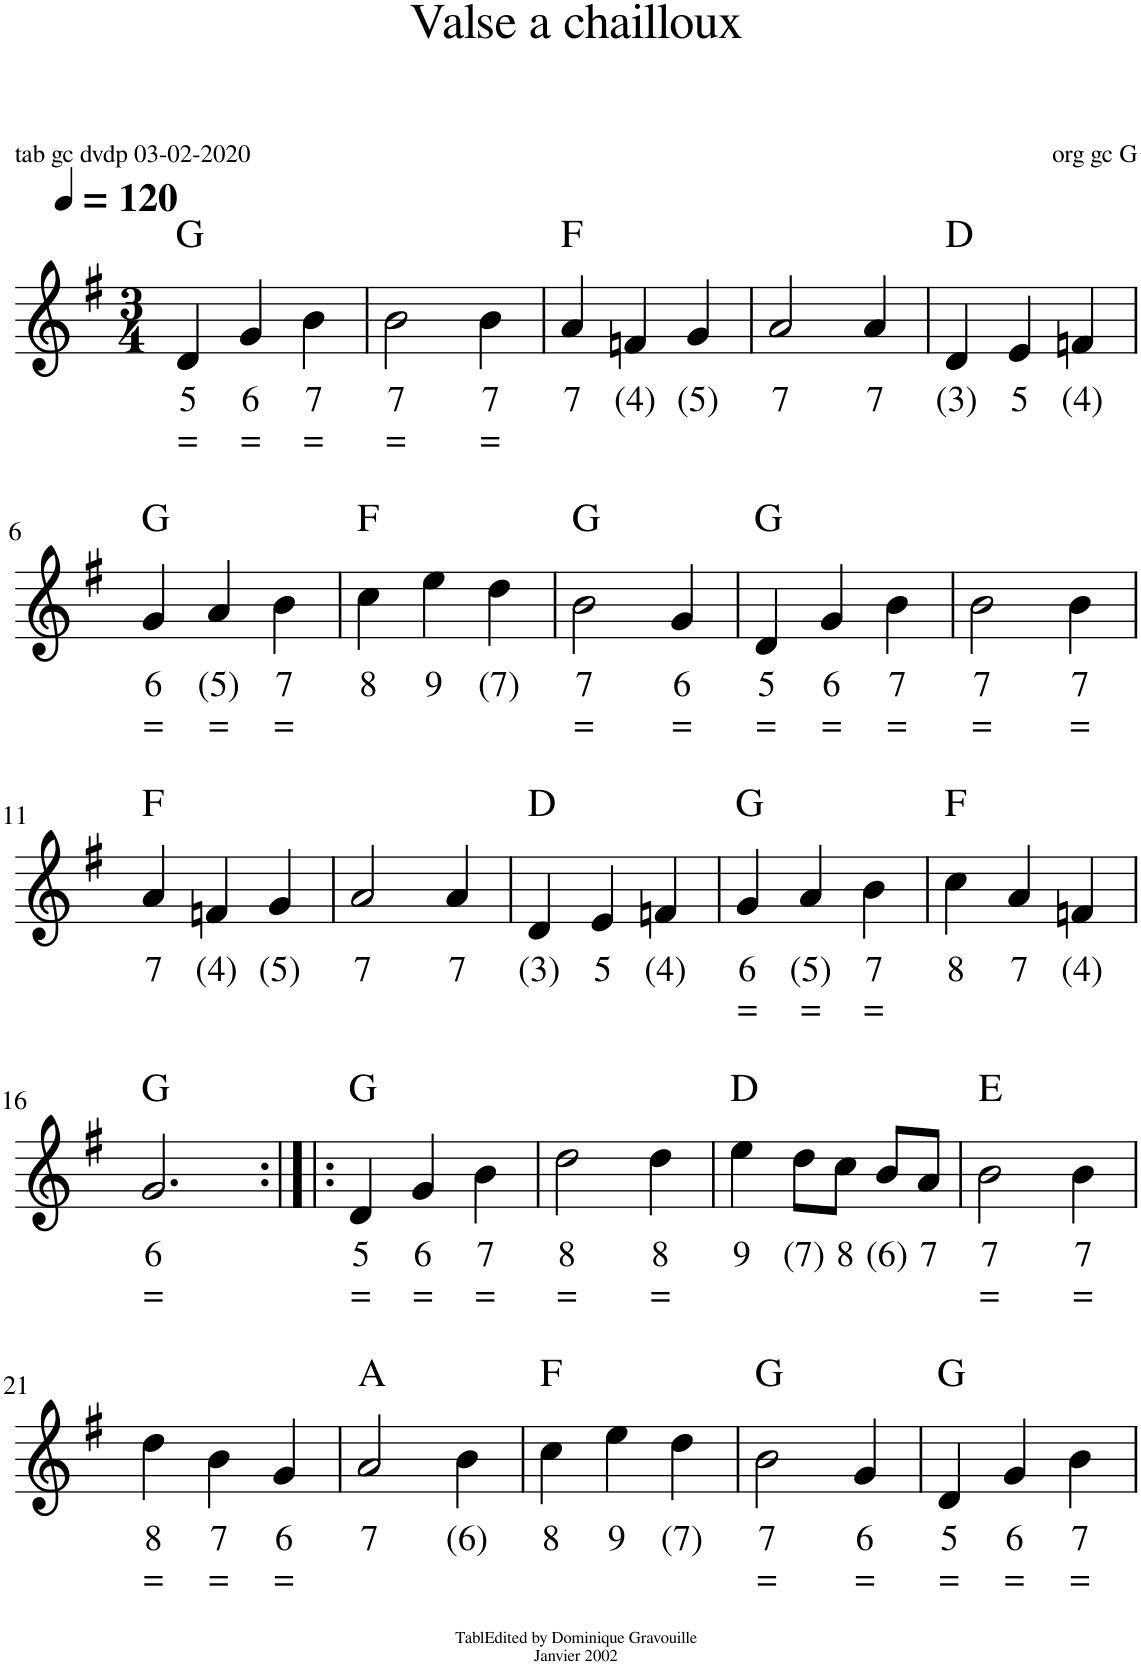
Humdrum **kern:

**kern	**text	**text	**harte
*part1	*part1	*part1	*part1
*staff1	*staff1	*staff1	*
*I"Stem	*	*	*
*clefG2	*	*	*
*k[f#]	*	*	*
*M3/4	*	*	*
*MM120	*	*	*
=1	=1	=1	=1
!	!LO:LY:b	!LO:LY:b	!
4d/	5	=	G:maj
!	!LO:LY:b	!LO:LY:b	!
4g/	6	=	.
!	!LO:LY:b	!LO:LY:b	!
4b\	7	=	.
=2	=2	=2	=2
!	!LO:LY:b	!LO:LY:b	!
2b\	7	=	.
!	!LO:LY:b	!LO:LY:b	!
4b\	7	=	.
=3	=3	=3	=3
!	!LO:LY:b	!	!
4a/	7	.	F:maj
!	!LO:LY:b	!	!
4fn/	(4)	.	.
!	!LO:LY:b	!	!
4g/	(5)	.	.
=4	=4	=4	=4
!	!LO:LY:b	!	!
2a/	7	.	.
!	!LO:LY:b	!	!
4a/	7	.	.
=5	=5	=5	=5
!	!LO:LY:b	!	!
4d/	(3)	.	D:maj
!	!LO:LY:b	!	!
4e/	5	.	.
!	!LO:LY:b	!	!
4fn/	(4)	.	.
!!LO:LB:g=z
=6	=6	=6	=6
!	!LO:LY:b	!LO:LY:b	!
4g/	6	=	G:maj
!	!LO:LY:b	!LO:LY:b	!
4a/	(5)	=	.
!	!LO:LY:b	!LO:LY:b	!
4b\	7	=	.
=7	=7	=7	=7
!	!LO:LY:b	!	!
4cc\	8	.	F:maj
!	!LO:LY:b	!	!
4ee\	9	.	.
!	!LO:LY:b	!	!
4dd\	(7)	.	.
=8	=8	=8	=8
!	!LO:LY:b	!LO:LY:b	!
2b\	7	=	G:maj
!	!LO:LY:b	!LO:LY:b	!
4g/	6	=	.
=9	=9	=9	=9
!	!LO:LY:b	!LO:LY:b	!
4d/	5	=	G:maj
!	!LO:LY:b	!LO:LY:b	!
4g/	6	=	.
!	!LO:LY:b	!LO:LY:b	!
4b\	7	=	.
=10	=10	=10	=10
!	!LO:LY:b	!LO:LY:b	!
2b\	7	=	.
!	!LO:LY:b	!LO:LY:b	!
4b\	7	=	.
!!LO:LB:g=z
=11	=11	=11	=11
!	!LO:LY:b	!	!
4a/	7	.	F:maj
!	!LO:LY:b	!	!
4fn/	(4)	.	.
!	!LO:LY:b	!	!
4g/	(5)	.	.
=12	=12	=12	=12
!	!LO:LY:b	!	!
2a/	7	.	.
!	!LO:LY:b	!	!
4a/	7	.	.
=13	=13	=13	=13
!	!LO:LY:b	!	!
4d/	(3)	.	D:maj
!	!LO:LY:b	!	!
4e/	5	.	.
!	!LO:LY:b	!	!
4fn/	(4)	.	.
=14	=14	=14	=14
!	!LO:LY:b	!LO:LY:b	!
4g/	6	=	G:maj
!	!LO:LY:b	!LO:LY:b	!
4a/	(5)	=	.
!	!LO:LY:b	!LO:LY:b	!
4b\	7	=	.
=15	=15	=15	=15
!	!LO:LY:b	!	!
4cc\	8	.	F:maj
!	!LO:LY:b	!	!
4a/	7	.	.
!	!LO:LY:b	!	!
4fn/	(4)	.	.
!!LO:LB:g=z
=16	=16	=16	=16
!	!LO:LY:b	!LO:LY:b	!
2.g/	6	=	G:maj
=17:|!|:	=17:|!|:	=17:|!|:	=17:|!|:
!	!LO:LY:b	!LO:LY:b	!
4d/	5	=	G:maj
!	!LO:LY:b	!LO:LY:b	!
4g/	6	=	.
!	!LO:LY:b	!LO:LY:b	!
4b\	7	=	.
=18	=18	=18	=18
!	!LO:LY:b	!LO:LY:b	!
2dd\	8	=	.
!	!LO:LY:b	!LO:LY:b	!
4dd\	8	=	.
=19	=19	=19	=19
!	!LO:LY:b	!	!
4ee\	9	.	D:maj
!	!LO:LY:b	!	!
8dd\L	(7)	.	.
!	!LO:LY:b	!	!
8cc\J	8	.	.
!	!LO:LY:b	!	!
8b/L	(6)	.	.
!	!LO:LY:b	!	!
8a/J	7	.	.
=20	=20	=20	=20
!	!LO:LY:b	!LO:LY:b	!
2b\	7	=	E:maj
!	!LO:LY:b	!LO:LY:b	!
4b\	7	=	.
!!LO:LB:g=z
=21	=21	=21	=21
!	!LO:LY:b	!LO:LY:b	!
4dd\	8	=	.
!	!LO:LY:b	!LO:LY:b	!
4b\	7	=	.
!	!LO:LY:b	!LO:LY:b	!
4g/	6	=	.
=22	=22	=22	=22
!	!LO:LY:b	!	!
2a/	7	.	A:maj
!	!LO:LY:b	!	!
4b\	(6)	.	.
=23	=23	=23	=23
!	!LO:LY:b	!	!
4cc\	8	.	F:maj
!	!LO:LY:b	!	!
4ee\	9	.	.
!	!LO:LY:b	!	!
4dd\	(7)	.	.
=24	=24	=24	=24
!	!LO:LY:b	!LO:LY:b	!
2b\	7	=	G:maj
!	!LO:LY:b	!LO:LY:b	!
4g/	6	=	.
=25	=25	=25	=25
!	!LO:LY:b	!LO:LY:b	!
4d/	5	=	G:maj
!	!LO:LY:b	!LO:LY:b	!
4g/	6	=	.
!	!LO:LY:b	!LO:LY:b	!
4b\	7	=	.
=	=	=	=
*-	*-	*-	*-
